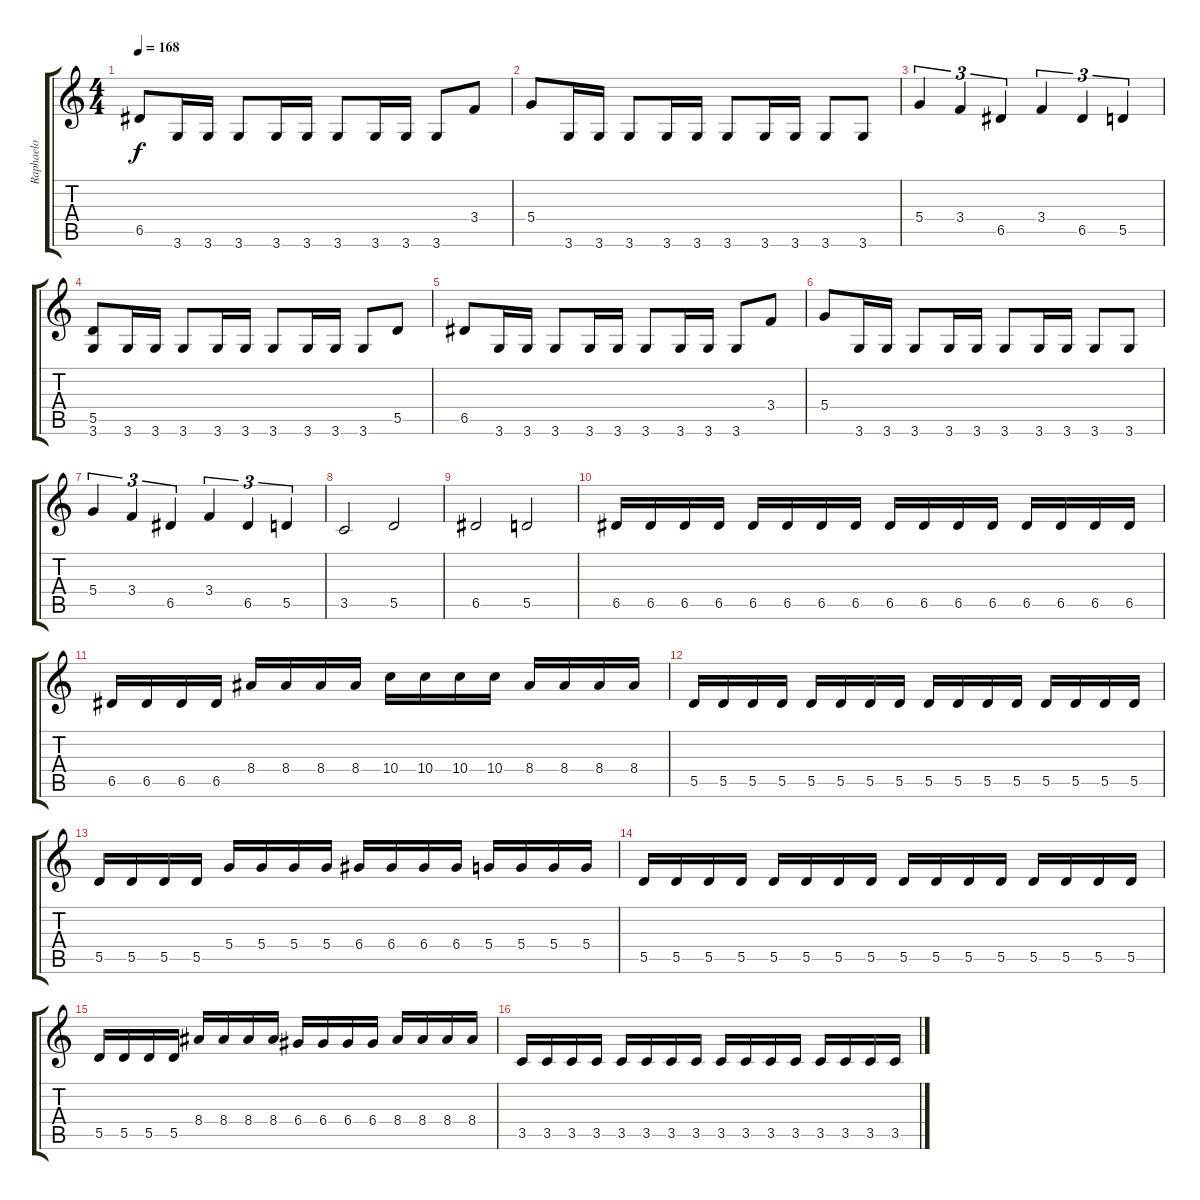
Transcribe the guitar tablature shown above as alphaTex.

\track ("Raphaelo" "Raphaelo") {instrument distortionguitar}
\staff {score tabs}
\tuning (E4 B3 G3 D3 A2 E2) {hide}
\ts (4 4)
\tempo 168
\clef g2
\ks c
6.5.8{dy f} 3.6.16 3.6.16 3.6.8 3.6.16 3.6.16 3.6.8 3.6.16 3.6.16 3.6.8 3.4.8 |
5.4.8 3.6.16 3.6.16 3.6.8 3.6.16 3.6.16 3.6.8 3.6.16 3.6.16 3.6.8 3.6.8 |
5.4.4{tu (3 2)} 3.4.4{tu (3 2)} 6.5.4{tu (3 2)} 3.4.4{tu (3 2)} 6.5.4{tu (3 2)} 5.5.4{tu (3 2)} |
(5.5 3.6).8 3.6.16 3.6.16 3.6.8 3.6.16 3.6.16 3.6.8 3.6.16 3.6.16 3.6.8 5.5.8 |
6.5.8 3.6.16 3.6.16 3.6.8 3.6.16 3.6.16 3.6.8 3.6.16 3.6.16 3.6.8 3.4.8 |
5.4.8 3.6.16 3.6.16 3.6.8 3.6.16 3.6.16 3.6.8 3.6.16 3.6.16 3.6.8 3.6.8 |
5.4.4{tu (3 2)} 3.4.4{tu (3 2)} 6.5.4{tu (3 2)} 3.4.4{tu (3 2)} 6.5.4{tu (3 2)} 5.5.4{tu (3 2)} |
3.5.2 5.5.2 |
6.5.2 5.5.2 |
6.5.16 6.5.16 6.5.16 6.5.16 6.5.16 6.5.16 6.5.16 6.5.16 6.5.16 6.5.16 6.5.16 6.5.16 6.5.16 6.5.16 6.5.16 6.5.16 |
6.5.16 6.5.16 6.5.16 6.5.16 8.4.16 8.4.16 8.4.16 8.4.16 10.4.16 10.4.16 10.4.16 10.4.16 8.4.16 8.4.16 8.4.16 8.4.16 |
5.5.16 5.5.16 5.5.16 5.5.16 5.5.16 5.5.16 5.5.16 5.5.16 5.5.16 5.5.16 5.5.16 5.5.16 5.5.16 5.5.16 5.5.16 5.5.16 |
5.5.16 5.5.16 5.5.16 5.5.16 5.4.16 5.4.16 5.4.16 5.4.16 6.4.16 6.4.16 6.4.16 6.4.16 5.4.16 5.4.16 5.4.16 5.4.16 |
5.5.16 5.5.16 5.5.16 5.5.16 5.5.16 5.5.16 5.5.16 5.5.16 5.5.16 5.5.16 5.5.16 5.5.16 5.5.16 5.5.16 5.5.16 5.5.16 |
5.5.16 5.5.16 5.5.16 5.5.16 8.4.16 8.4.16 8.4.16 8.4.16 6.4.16 6.4.16 6.4.16 6.4.16 8.4.16 8.4.16 8.4.16 8.4.16 |
3.5.16 3.5.16 3.5.16 3.5.16 3.5.16 3.5.16 3.5.16 3.5.16 3.5.16 3.5.16 3.5.16 3.5.16 3.5.16 3.5.16 3.5.16 3.5.16
